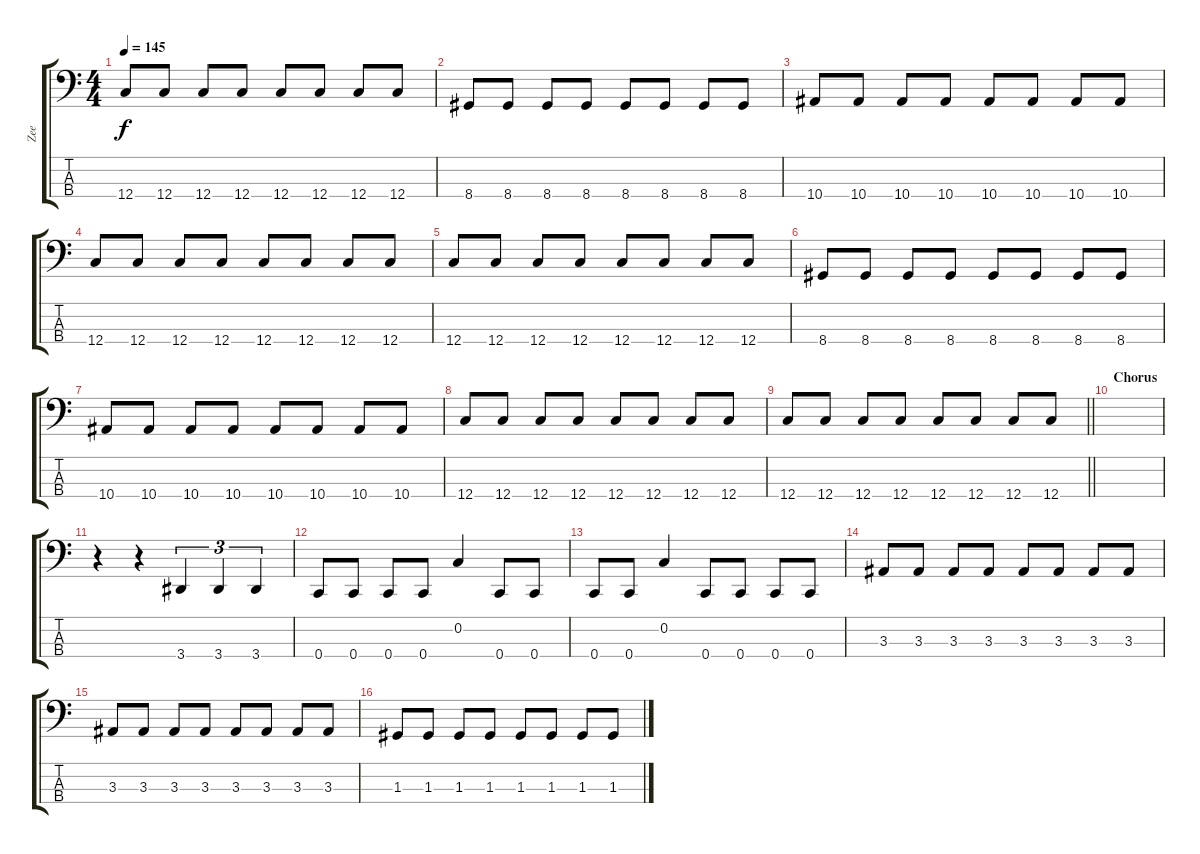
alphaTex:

\track ("Zee" "Zee") {instrument electricbassfinger}
\staff {score tabs}
\tuning (F2 C2 G1 C1) {hide}
\ts (4 4)
\tempo 145
\clef f4
\ks c
12.4.8{dy f} 12.4.8 12.4.8 12.4.8 12.4.8 12.4.8 12.4.8 12.4.8 |
8.4.8 8.4.8 8.4.8 8.4.8 8.4.8 8.4.8 8.4.8 8.4.8 |
10.4.8 10.4.8 10.4.8 10.4.8 10.4.8 10.4.8 10.4.8 10.4.8 |
12.4.8 12.4.8 12.4.8 12.4.8 12.4.8 12.4.8 12.4.8 12.4.8 |
12.4.8 12.4.8 12.4.8 12.4.8 12.4.8 12.4.8 12.4.8 12.4.8 |
8.4.8 8.4.8 8.4.8 8.4.8 8.4.8 8.4.8 8.4.8 8.4.8 |
10.4.8 10.4.8 10.4.8 10.4.8 10.4.8 10.4.8 10.4.8 10.4.8 |
12.4.8 12.4.8 12.4.8 12.4.8 12.4.8 12.4.8 12.4.8 12.4.8 |
\barLineRight lightlight
12.4.8 12.4.8 12.4.8 12.4.8 12.4.8 12.4.8 12.4.8 12.4.8 |
\section ("" "Chorus")
|
r.4 r.4 3.4.4{tu (3 2)} 3.4.4{tu (3 2)} 3.4.4{tu (3 2)} |
0.4.8 0.4.8 0.4.8 0.4.8 0.2.4 0.4.8 0.4.8 |
0.4.8 0.4.8 0.2.4 0.4.8 0.4.8 0.4.8 0.4.8 |
3.3.8 3.3.8 3.3.8 3.3.8 3.3.8 3.3.8 3.3.8 3.3.8 |
3.3.8 3.3.8 3.3.8 3.3.8 3.3.8 3.3.8 3.3.8 3.3.8 |
1.3.8 1.3.8 1.3.8 1.3.8 1.3.8 1.3.8 1.3.8 1.3.8
